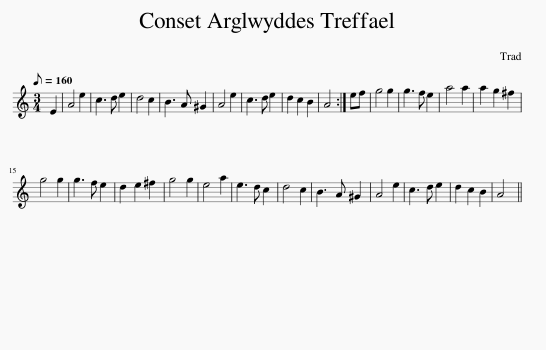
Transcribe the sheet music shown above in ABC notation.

X:1
L:1/8
Q:1/8=160
M:3/4
I:linebreak $
K:C
V:1 treble
V:1
 E2 | A4 e2 | c3 d e2 | d4 c2 | B3 A ^G2 | %5
 A4 e2 | c3 d e2 | d2 c2 B2 | A4 :| ef | %10
 g4 g2 | g3 f e2 | a4 a2 | a2 g2 ^f2 |$ g4 g2 | %15
 g3 f e2 | d2 e2 ^f2 | g4 g2 | e4 a2 | e3 d c2 | %20
 d4 c2 | B3 A ^G2 | A4 e2 | c3 d e2 | d2 c2 B2 | %25
 A4 || %26
